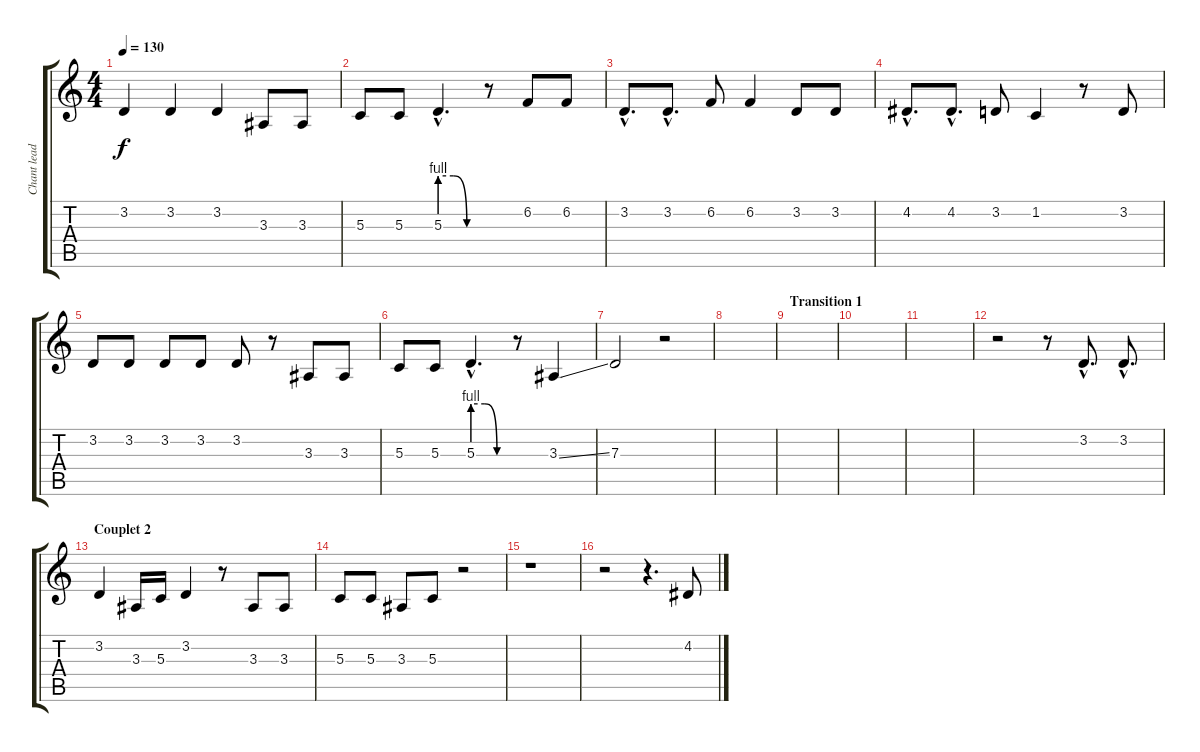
\track ("Chant lead" "Chant lead") {instrument tangoaccordion}
\staff {score tabs}
\tuning (E4 B3 G3 D3 A2 E2) {hide}
\ts (4 4)
\tempo 130
\clef g2
\ks c
3.2.4{dy f} 3.2.4 3.2.4 3.3.8 3.3.8 |
5.3.8 5.3.8 5.3{be (custom 0 4 20 4 40 0 60 0) hac}.4{d} r.8 6.2.8 6.2.8 |
3.2{hac}.8{d} 3.2{hac}.8{d} 6.2.8 6.2.4 3.2.8 3.2.8 |
4.2{hac}.8{d} 4.2{hac}.8{d} 3.2.8 1.2.4 r.8 3.2.8 |
3.2.8 3.2.8 3.2.8 3.2.8 3.2.8 r.8 3.3.8 3.3.8 |
5.3.8 5.3.8 5.3{be (custom 0 4 20 4 40 0 60 0) hac}.4{d} r.8 3.3{ss}.4 |
7.3.2 r.2 |
|
\section ("" "Transition 1")
|
|
|
r.2 r.8 3.2{hac}.8{d} 3.2{hac}.8{d} |
\section ("" "Couplet 2")
3.2.4 3.3.16 5.3.16 3.2.4 r.8 3.3.8 3.3.8 |
5.3.8 5.3.8 3.3.8 5.3.8 r.2 |
r.1 |
r.2 r.4{d} 4.2.8
